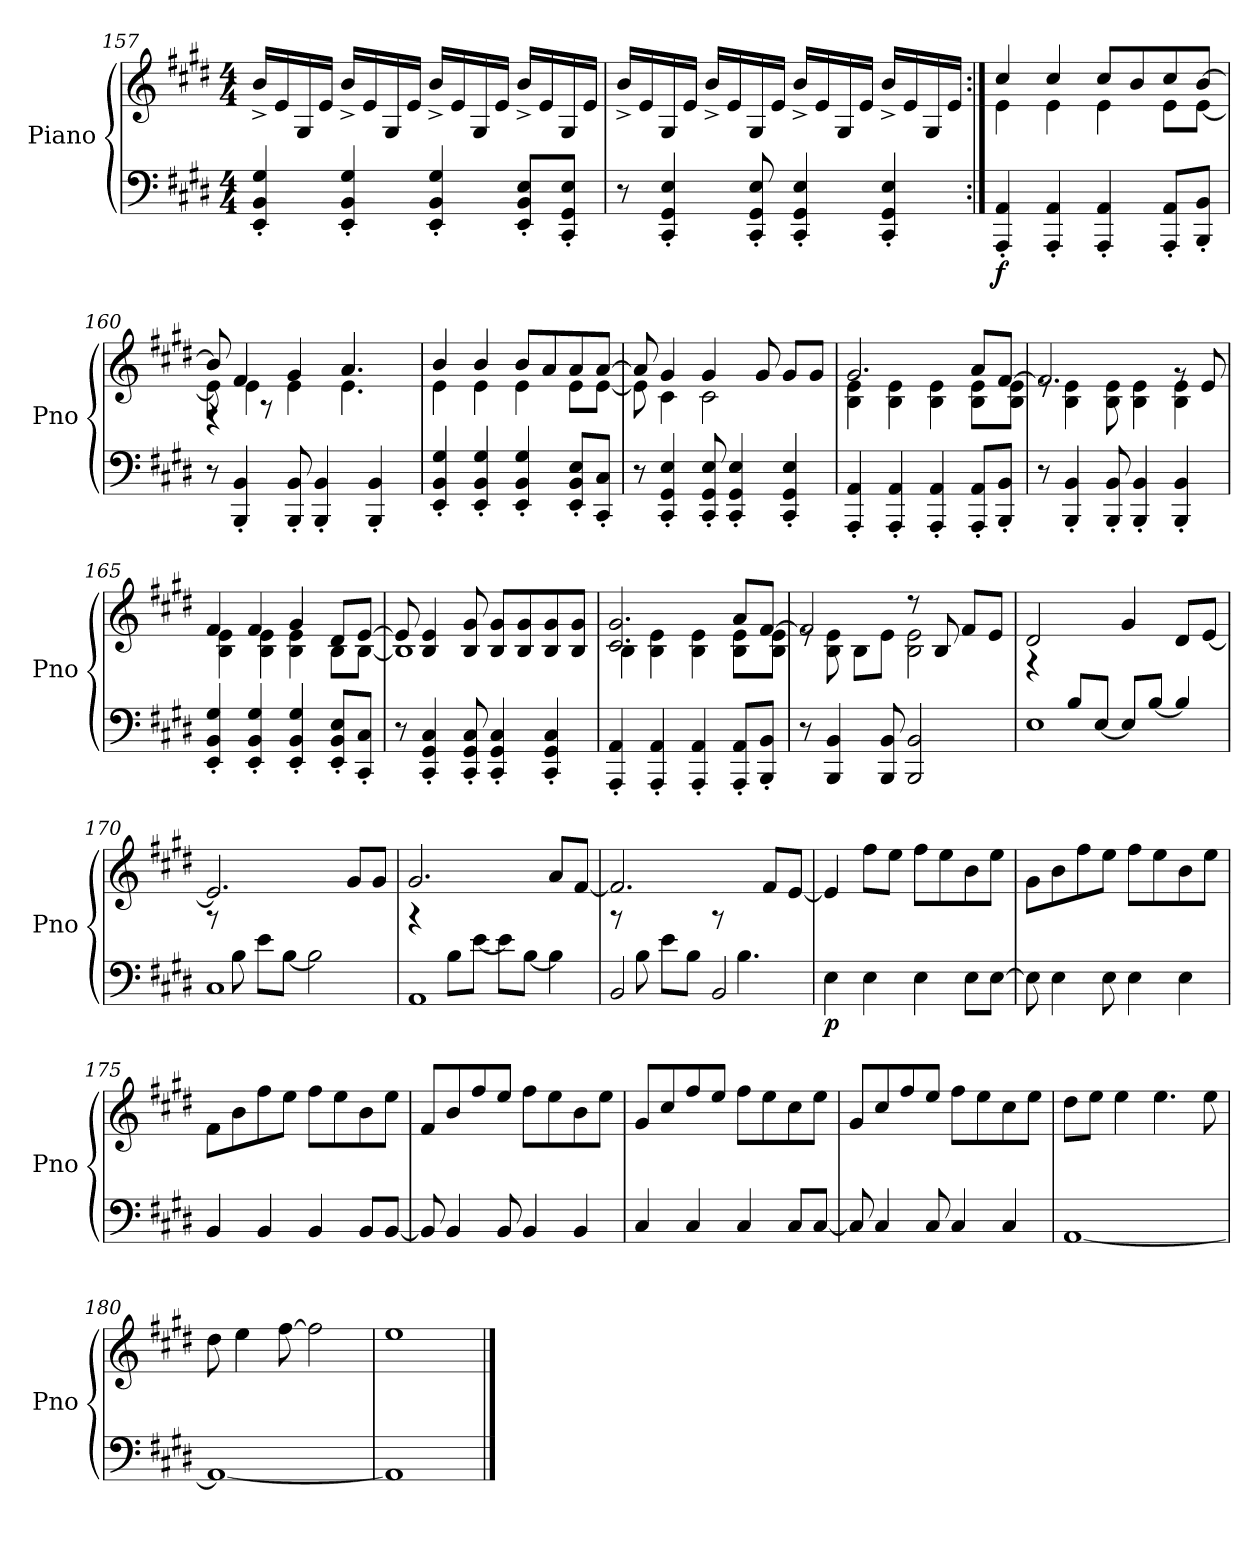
**kern	**kern	**dynam
*part1	*part1	*part1
*staff2	*staff1	*staff1/2
*I"Piano	*	*
*I'Pno	*	*
!!LO:PB:g=z
*clefF4	*clefG2	*
*k[f#c#g#d#]	*k[f#c#g#d#]	*
*M4/4	*M4/4	*
=157	=157	=157
4EE/' 4BB/' 4G#/'	16b^/LL	.
.	16e/	.
.	16G#/	.
.	16e/JJ	.
4EE/' 4BB/' 4G#/'	16b^/LL	.
.	16e/	.
.	16G#/	.
.	16e/JJ	.
4EE/' 4BB/' 4G#/'	16b^/LL	.
.	16e/	.
.	16G#/	.
.	16e/JJ	.
8EE/' 8BB/' 8E/'L	16b^/LL	.
.	16e/	.
8CC#/' 8GG#/' 8E/'J	16G#/	.
.	16e/JJ	.
=158	=158	=158
8r	16b^/LL	.
.	16e/	.
4CC#/' 4GG#/' 4E/'	16G#/	.
.	16e/JJ	.
.	16b^/LL	.
.	16e/	.
8CC#/' 8GG#/' 8E/'	16G#/	.
.	16e/JJ	.
4CC#/' 4GG#/' 4E/'	16b^/LL	.
.	16e/	.
.	16G#/	.
.	16e/JJ	.
4CC#/' 4GG#/' 4E/'	16b^/LL	.
.	16e/	.
.	16G#/	.
.	16e/JJ	.
=159:|!	=159:|!	=159:|!
*	*^	*
!	!	!	!LO:DY:b=2
4AAA/' 4AA/'	4cc#/	4e\	f
4AAA/' 4AA/'	4cc#/	4e\	.
4AAA/' 4AA/'	8cc#/L	4e\	.
.	8b/	.	.
8AAA/' 8AA/'L	8cc#/	8e\L	.
8BBB/' 8BB/'J	[8b/J	[8e\J	.
!!LO:LB:g=z
=160	=160	=160	=160
*	*	*^	*
8r	8b/]	8e\]	4rF	.
4BBB/' 4BB/'	4f#/	4e\	.	.
.	.	.	8rA	.
8BBB/' 8BB/'	4g#/	4e\	2ryy	.
4BBB/' 4BB/'	.	.	.	.
.	4.a/	4.e\	.	.
4BBB/' 4BB/'	.	.	.	.
.	.	.	8ryy	.
*	*	*v	*v	*
=161	=161	=161	=161
4EE/' 4BB/' 4G#/'	4b/	4e\	.
4EE/' 4BB/' 4G#/'	4b/	4e\	.
4EE/' 4BB/' 4G#/'	8b/L	4e\	.
.	8a/	.	.
8EE/' 8BB/' 8E/'L	8a/	8e\L	.
8CC#/' 8C#/'J	[8a/J	[8e\J	.
=162	=162	=162	=162
8r	8a/]	8e\]	.
4CC#/' 4GG#/' 4E/'	4g#/	4c#\	.
8CC#/' 8GG#/' 8E/'	4g#/	2c#\	.
4CC#/' 4GG#/' 4E/'	.	.	.
.	8g#/	.	.
4CC#/' 4GG#/' 4E/'	8g#/L	.	.
.	8g#/J	8ryy	.
=163	=163	=163	=163
4AAA/' 4AA/'	2.g#/	4B\ 4e\	.
4AAA/' 4AA/'	.	4B\ 4e\	.
4AAA/' 4AA/'	.	4B\ 4e\	.
8AAA/' 8AA/'L	8a/L	8B\ 8e\L	.
8BBB/' 8BB/'J	[8f#/J	8B\ 8e\J	.
!!LO:LB:g=z	!!
=164	=164	=164	=164
8r	2.f#/]	8re	.
4BBB/' 4BB/'	.	4B\ 4e\	.
8BBB/' 8BB/'	.	8B\ 8e\	.
4BBB/' 4BB/'	.	4B\ 4e\	.
4BBB/' 4BB/'	8rg	4B\ 4e\	.
.	8e/	.	.
=165	=165	=165	=165
4EE/' 4BB/' 4G#/'	4f#/	4B\ 4e\	.
4EE/' 4BB/' 4G#/'	4f#/	4B\ 4e\	.
4EE/' 4BB/' 4G#/'	4g#/	4B\ 4e\	.
8EE/' 8BB/' 8E/'L	8d#/L	8B\L	.
8CC#/' 8C#/'J	[8e/J	[8B\J	.
=166	=166	=166	=166
8r	8e/]	1B]	.
4CC#/' 4GG#/' 4C#/'	4B/ 4e/	.	.
8CC#/' 8GG#/' 8C#/'	8B/ 8g#/	.	.
4CC#/' 4GG#/' 4C#/'	8B/ 8g#/L	.	.
.	8B/ 8g#/	.	.
4CC#/' 4GG#/' 4C#/'	8B/ 8g#/	.	.
.	8B/ 8g#/J	.	.
=167	=167	=167	=167
4AAA/' 4AA/'	2.c#/ 2.g#/	4B\	.
4AAA/' 4AA/'	.	4B\ 4e\	.
4AAA/' 4AA/'	.	4B\ 4e\	.
8AAA/' 8AA/'L	8a/L	8B\ 8e\L	.
8BBB/' 8BB/'J	[8f#/J	8B\ 8e\J	.
!!LO:LB:g=z	!!
=168	=168	=168	=168
8r	2f#/]	8re	.
4BBB/ 4BB/	.	8B\ 8e\	.
.	.	8B\L	.
8BBB/ 8BB/	.	8e\J	.
2BBB/ 2BB/	8r	2B\ 2e\	.
.	8B/	.	.
.	8f#/L	.	.
.	8e/J	.	.
*	*v	*v	*
=169	=169	=169
*^	*	*
1E	4rb	2d#/	.
.	8B/L	.	.
.	[8E/J	.	.
.	8E/L]	4g#/	.
.	[8B/J	.	.
.	4B/]	8d#/L	.
.	.	[8e/J	.
=170	=170	=170	=170
1C#	8rb	2.e/]	.
.	8B\	.	.
.	8e\L	.	.
.	[8B\J	.	.
.	2B\]	.	.
.	.	8g#/L	.
.	.	8g#/J	.
=171	=171	=171	=171
1AA	4rb	2.g#/	.
.	8B\L	.	.
.	[8e\J	.	.
.	8e\L]	.	.
.	[8B\J	.	.
.	4B\]	8a/L	.
.	.	[8f#/J	.
!!LO:LB:g=z
=172	=172	=172	=172
2BB/	8rb	2.f#/]	.
.	8B\	.	.
.	8e\L	.	.
.	8B\J	.	.
2BB/	8rb	.	.
.	4.B\	.	.
.	.	8f#/L	.
.	.	[8e/J	.
*v	*v	*	*
=173	=173	=173
!	!	!LO:DY:b=2
4E\	4e/]	p
4E\	8ff#\L	.
.	8ee\J	.
4E\	8ff#\L	.
.	8ee\	.
8E\L	8b\	.
[8E\J	8ee\J	.
=174	=174	=174
8E\]	8g#\L	.
4E\	8b\	.
.	8ff#\	.
8E\	8ee\J	.
4E\	8ff#\L	.
.	8ee\	.
4E\	8b\	.
.	8ee\J	.
=175	=175	=175
4BB/	8f#\L	.
.	8b\	.
4BB/	8ff#\	.
.	8ee\J	.
4BB/	8ff#\L	.
.	8ee\	.
8BB/L	8b\	.
[8BB/J	8ee\J	.
=176	=176	=176
8BB/]	8f#/L	.
4BB/	8b/	.
.	8ff#/	.
8BB/	8ee/J	.
4BB/	8ff#\L	.
.	8ee\	.
4BB/	8b\	.
.	8ee\J	.
!!LO:LB:g=z
=177	=177	=177
4C#/	8g#/L	.
.	8cc#/	.
4C#/	8ff#/	.
.	8ee/J	.
4C#/	8ff#\L	.
.	8ee\	.
8C#/L	8cc#\	.
[8C#/J	8ee\J	.
=178	=178	=178
8C#/]	8g#/L	.
4C#/	8cc#/	.
.	8ff#/	.
8C#/	8ee/J	.
4C#/	8ff#\L	.
.	8ee\	.
4C#/	8cc#\	.
.	8ee\J	.
=179	=179	=179
[1AA	8dd#\L	.
.	8ee\J	.
.	4ee\	.
.	4.ee\	.
.	8ee\	.
=180	=180	=180
1AA_	8dd#\	.
.	4ee\	.
.	[8ff#\	.
.	2ff#\]	.
=181	=181	=181
1AA]	1ee	.
==	==	==
*-	*-	*-
